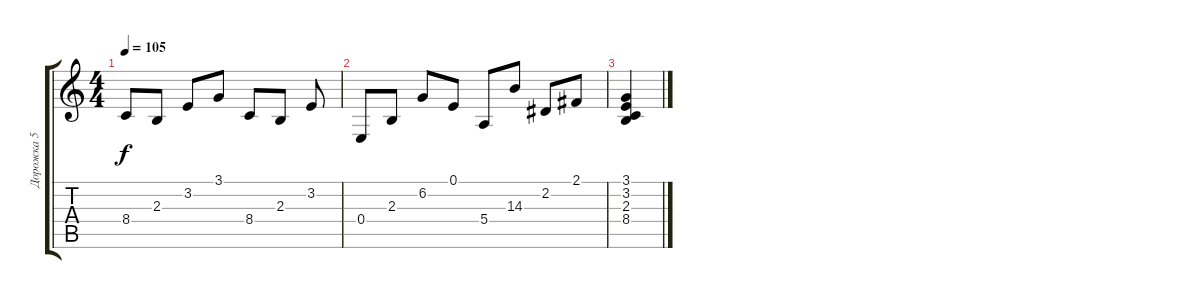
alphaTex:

\track ("Дорожка 5" "Дорожка 5") {instrument fx3crystal}
\staff {score tabs}
\tuning (E4 Db4 A3 E3 A2 E2) {hide}
\ts (4 4)
\tempo 105
\clef g2
\ks c
8.4.8{dy f} 2.3.8 3.2.8 3.1.8 8.4.8 2.3.8 3.2.8 |
0.4.8 2.3.8 6.2.8 0.1.8 5.4.8 14.3.8 2.2.8 2.1.8 |
(3.1 3.2 2.3 8.4).4
